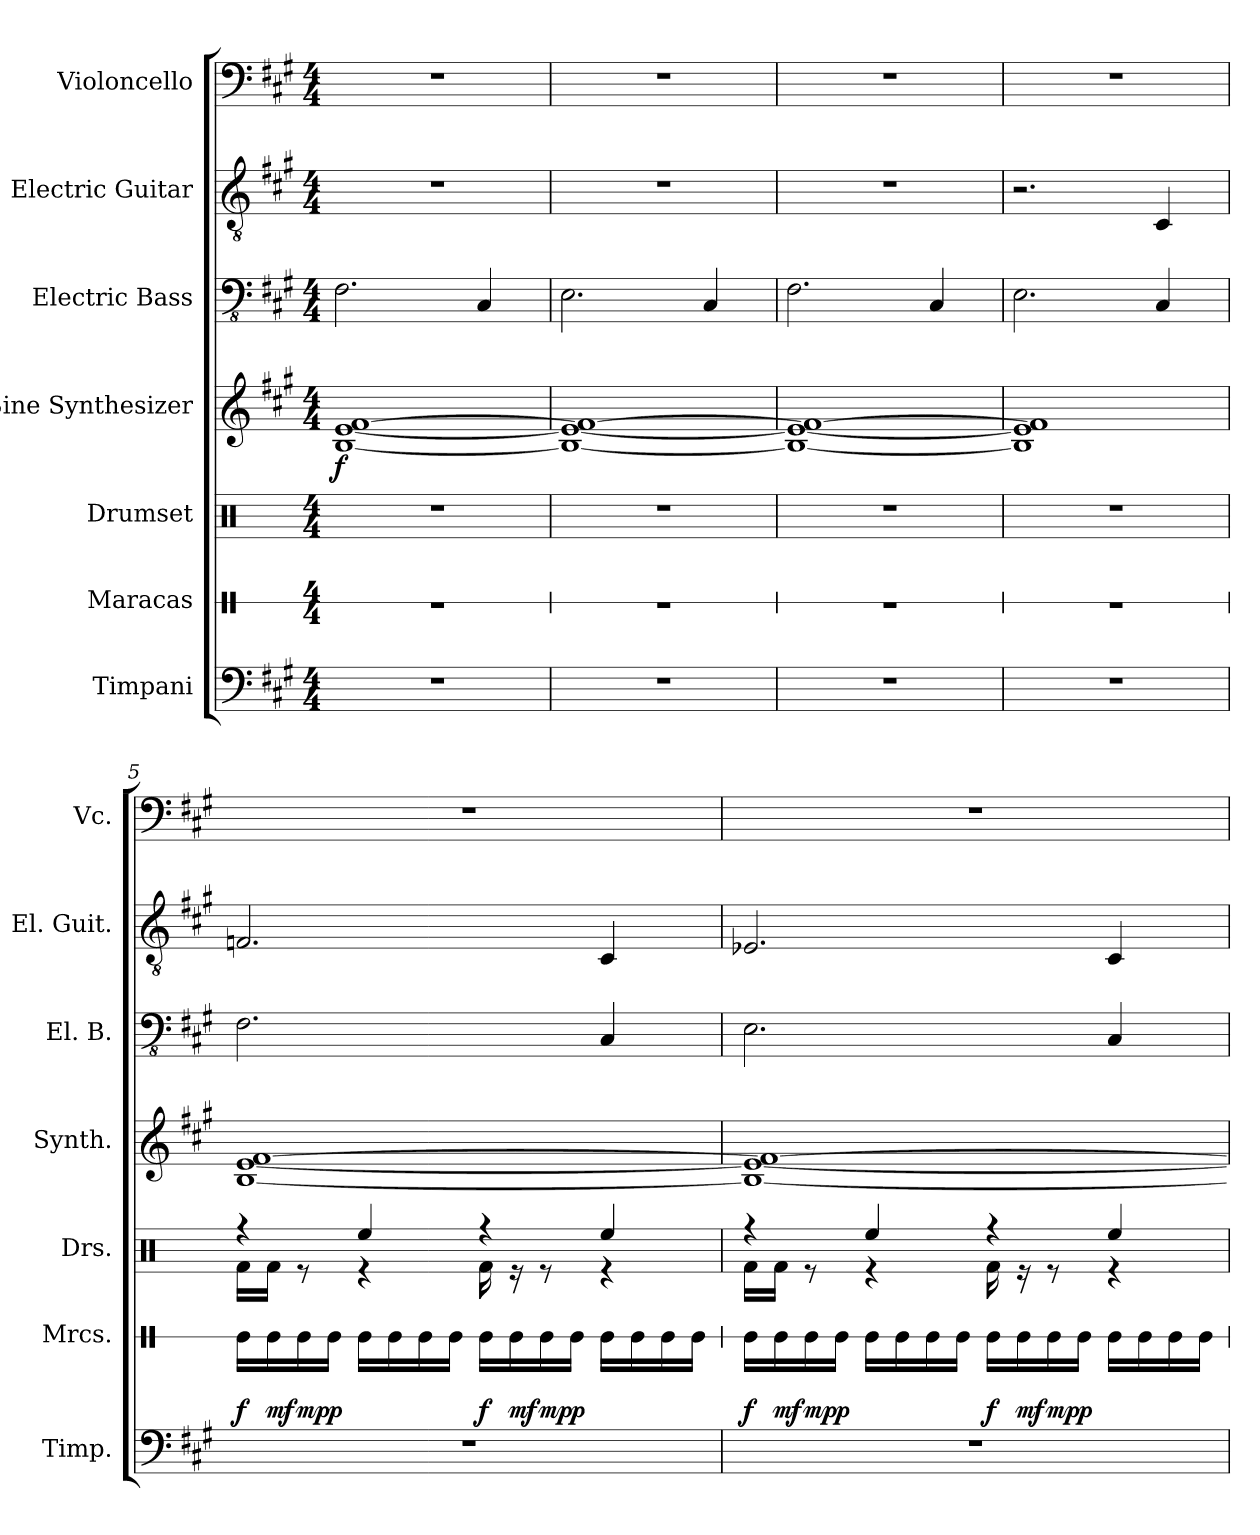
**kern	**kern	**dynam	**kern	**kern	**dynam	**kern	**kern	**kern
*part7	*part6	*part6	*part5	*part4	*part4	*part3	*part2	*part1
*staff7	*staff6	*staff6	*staff5	*staff4	*staff4	*staff3	*staff2	*staff1
*I"Timpani	*I"Maracas	*	*I"Drumset	*I"Sine Synthesizer	*	*I"Electric Bass	*I"Electric Guitar	*I"Violoncello
*I'Timp.	*I'Mrcs.	*	*I'Drs.	*I'Synth.	*	*I'El. B.	*I'El. Guit.	*I'Vc.
*	*stria1	*	*	*	*	*	*	*
*clefF4	*clefX	*	*clefX	*clefG2	*	*clefFv4	*clefGv2	*clefF4
*k[f#c#g#]	*k[]	*	*k[]	*k[f#c#g#]	*	*k[f#c#g#]	*k[f#c#g#]	*k[f#c#g#]
*M4/4	*M4/4	*	*M4/4	*M4/4	*	*M4/4	*M4/4	*M4/4
*MM72	*MM72	*	*MM72	*MM72	*	*MM72	*MM72	*MM72
=1	=1	=1	=1	=1	=1	=1	=1	=1
!	!	!	!	!	!LO:DY:b	!	!	!
1r	1r	.	1r	[1B [1e [1f#	f	2.FF#\	1r	1r
.	.	.	.	.	.	4CC#/	.	.
=2	=2	=2	=2	=2	=2	=2	=2	=2
1r	1r	.	1r	1B_ 1e_ 1f#_	.	2.EE\	1r	1r
.	.	.	.	.	.	4CC#/	.	.
=3	=3	=3	=3	=3	=3	=3	=3	=3
1r	1r	.	1r	1B_ 1e_ 1f#_	.	2.FF#\	1r	1r
.	.	.	.	.	.	4CC#/	.	.
=4	=4	=4	=4	=4	=4	=4	=4	=4
1r	1r	.	1r	1B] 1e] 1f#]	.	2.EE\	2.r	1r
.	.	.	.	.	.	4CC#/	4C#/	.
=5	=5	=5	=5	=5	=5	=5	=5	=5
*	*	*	*^	*	*	*	*	*
!	!	!LO:DY:b	!	!	!	!	!	!	!
1r	16Re\LL	f	4r	16Rf\LL	[1B [1e [1f#	.	2.FF#\	2.Fn/	1r
!	!	!LO:DY:b	!	!	!	!	!	!	!
.	16Re\	mf	.	16Rf\JJ	.	.	.	.	.
!	!	!LO:DY:b	!	!	!	!	!	!	!
.	16Re\	mp	.	8r	.	.	.	.	.
!	!	!LO:DY:b	!	!	!	!	!	!	!
.	16Re\JJ	p	.	.	.	.	.	.	.
.	16Re\LL	.	4Ree/	4r	.	.	.	.	.
.	16Re\	.	.	.	.	.	.	.	.
.	16Re\	.	.	.	.	.	.	.	.
.	16Re\JJ	.	.	.	.	.	.	.	.
!	!	!LO:DY:b	!	!	!	!	!	!	!
.	16Re\LL	f	4r	16Rf\	.	.	.	.	.
!	!	!LO:DY:b	!	!	!	!	!	!	!
.	16Re\	mf	.	16r	.	.	.	.	.
!	!	!LO:DY:b	!	!	!	!	!	!	!
.	16Re\	mp	.	8r	.	.	.	.	.
!	!	!LO:DY:b	!	!	!	!	!	!	!
.	16Re\JJ	p	.	.	.	.	.	.	.
.	16Re\LL	.	4Ree/	4r	.	.	4CC#/	4C#/	.
.	16Re\	.	.	.	.	.	.	.	.
.	16Re\	.	.	.	.	.	.	.	.
.	16Re\JJ	.	.	.	.	.	.	.	.
!!LO:PB:g=z
=6	=6	=6	=6	=6	=6	=6	=6	=6	=6
!	!	!LO:DY:b	!	!	!	!	!	!	!
1r	16Re\LL	f	4r	16Rf\LL	1B_ 1e_ 1f#_	.	2.EE\	2.E-X/	1r
!	!	!LO:DY:b	!	!	!	!	!	!	!
.	16Re\	mf	.	16Rf\JJ	.	.	.	.	.
!	!	!LO:DY:b	!	!	!	!	!	!	!
.	16Re\	mp	.	8r	.	.	.	.	.
!	!	!LO:DY:b	!	!	!	!	!	!	!
.	16Re\JJ	p	.	.	.	.	.	.	.
.	16Re\LL	.	4Ree/	4r	.	.	.	.	.
.	16Re\	.	.	.	.	.	.	.	.
.	16Re\	.	.	.	.	.	.	.	.
.	16Re\JJ	.	.	.	.	.	.	.	.
!	!	!LO:DY:b	!	!	!	!	!	!	!
.	16Re\LL	f	4r	16Rf\	.	.	.	.	.
!	!	!LO:DY:b	!	!	!	!	!	!	!
.	16Re\	mf	.	16r	.	.	.	.	.
!	!	!LO:DY:b	!	!	!	!	!	!	!
.	16Re\	mp	.	8r	.	.	.	.	.
!	!	!LO:DY:b	!	!	!	!	!	!	!
.	16Re\JJ	p	.	.	.	.	.	.	.
.	16Re\LL	.	4Ree/	4r	.	.	4CC#/	4C#/	.
.	16Re\	.	.	.	.	.	.	.	.
.	16Re\	.	.	.	.	.	.	.	.
.	16Re\JJ	.	.	.	.	.	.	.	.
*	*	*	*v	*v	*	*	*	*	*
=	=	=	=	=	=	=	=	=
*-	*-	*-	*-	*-	*-	*-	*-	*-
